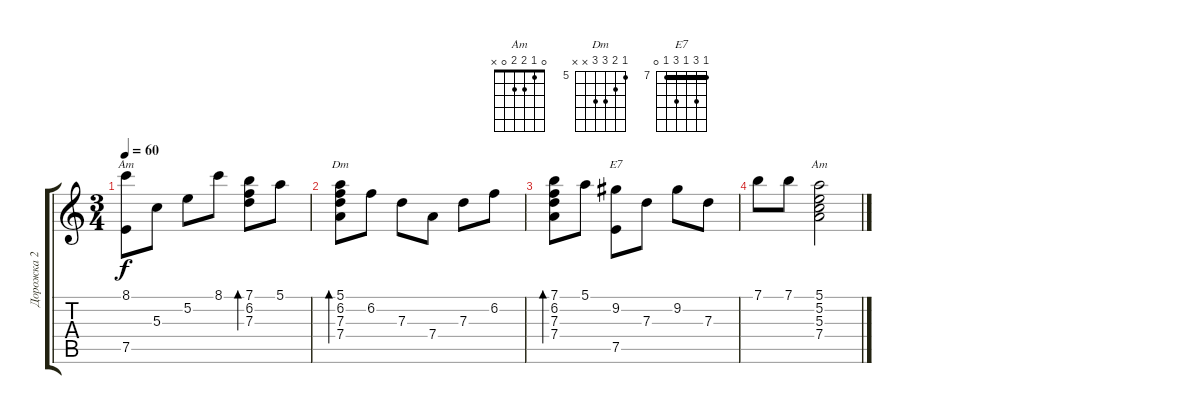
\track ("Дорожка 2" "Дорожка 2") {instrument acousticguitarnylon}
\staff {score tabs}
\tuning (E4 B3 G3 D3 A2 E2) {hide}
\chord ("Am" 8 5 5 7 7 5) {firstfret 5 barre 5}
\chord ("Dm" 5 6 7 7 x x) {firstfret 5}
\chord ("E7" 7 9 7 9 7 0) {firstfret 7 barre 7}
\chord ("Am" 0 1 2 2 0 x)
\ts (3 4)
\tempo 60
\clef g2
\ks c
(8.1 7.5).8{ch "Am" dy f} 5.3.8 5.2.8 8.1.8 (7.1 6.2 7.3).8{bd 60} 5.1.8 |
(5.1 6.2 7.3 7.4).8{bd 60 ch "Dm"} 6.2.8 7.3.8 7.4.8 7.3.8 6.2.8 |
(7.1 6.2 7.3 7.4).8{bd 60} 5.1.8 (9.2 7.5).8{ch "E7"} 7.3.8 9.2.8 7.3.8 |
7.1.8 7.1.8 (5.1 5.2 5.3 7.4).2{ch "Am"}
